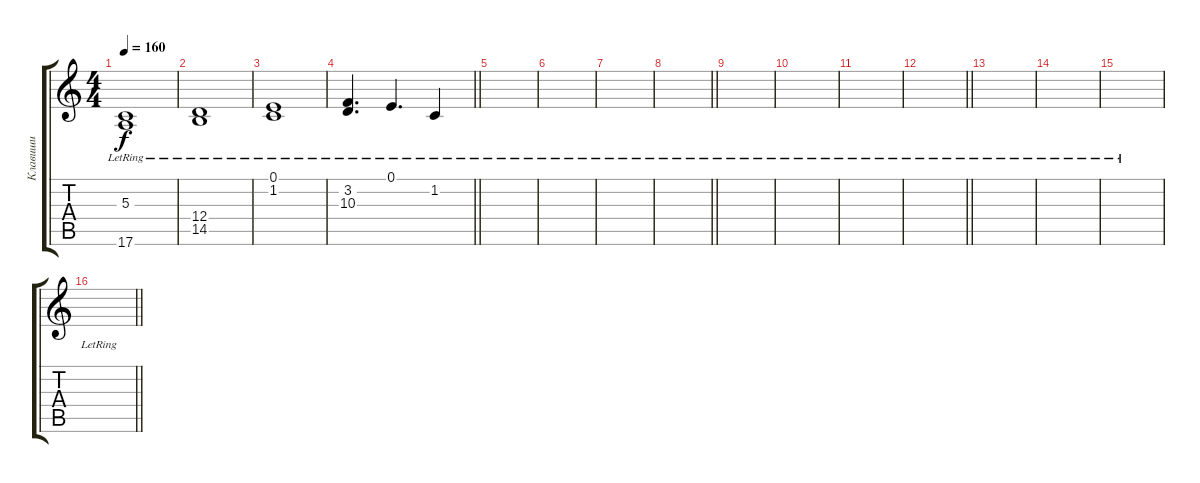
\track ("Клавиши" "Клавиши") {instrument acousticgrandpiano}
\staff {score tabs}
\tuning (E4 B3 G3 D3 A2 E2) {hide}
\ts (4 4)
\tempo 160
\clef g2
\ks c
(5.3{lr} 17.6{lr}).1{dy f} |
(12.4{lr} 14.5{lr}).1 |
(0.1{lr} 1.2{lr}).1 |
\barLineRight lightlight
(3.2{lr} 10.3{lr}).4{d} 0.1{lr}.4{d} 1.2{lr}.4 |
|
|
|
\barLineRight lightlight
|
|
|
|
\barLineRight lightlight
|
|
|
|
\barLineRight lightlight
